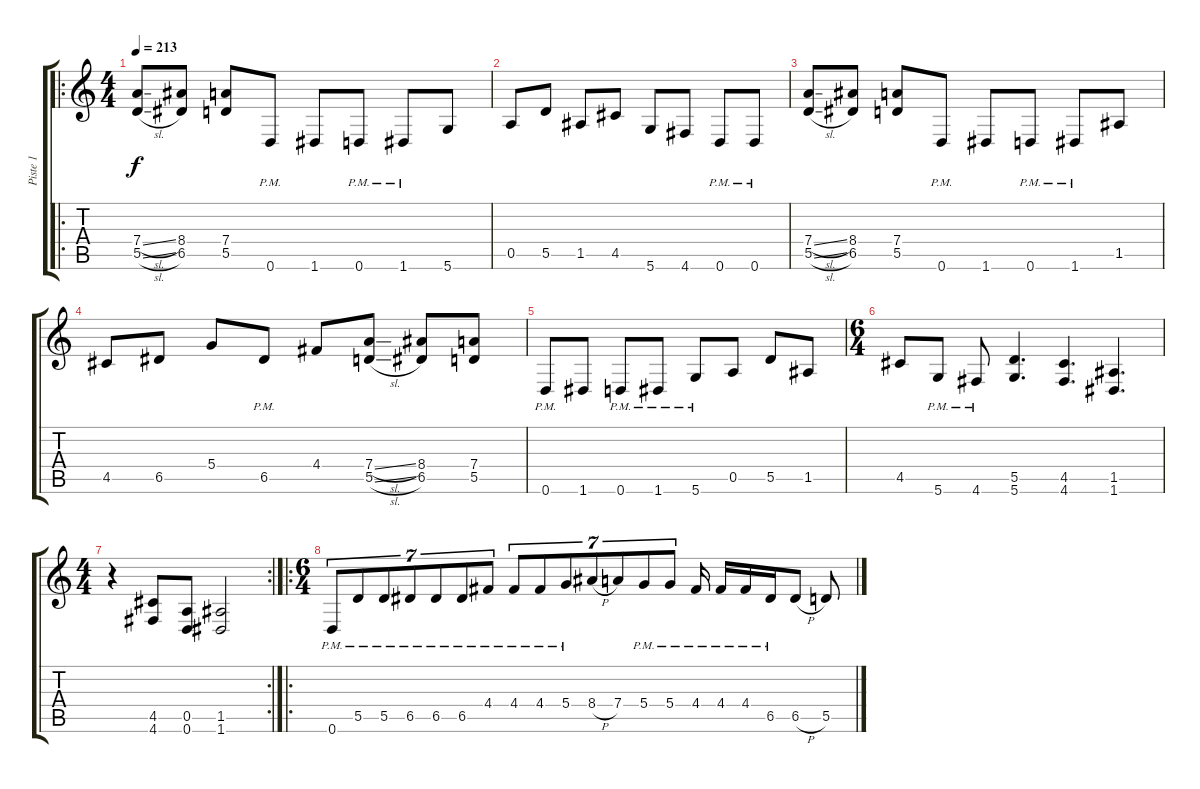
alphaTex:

\track ("Piste 1" "Piste 1") {instrument distortionguitar bank 6}
\staff {score tabs}
\tuning (E4 B3 G3 D3 A2 D2) {hide}
\ro
\ts (4 4)
\tempo 213
\clef g2
\ks c
(7.4{sl} 5.5{sl}).8{dy f} (8.4 6.5).8 (7.4 5.5).8 0.6{pm}.8 1.6.8 0.6{pm}.8 1.6{pm}.8 5.6.8 |
0.5.8 5.5.8 1.5.8 4.5.8 5.6.8 4.6.8 0.6{pm}.8 0.6{pm}.8 |
(7.4{sl} 5.5{sl}).8 (8.4 6.5).8 (7.4 5.5).8 0.6{pm}.8 1.6.8 0.6{pm}.8 1.6{pm}.8 1.5.8 |
4.5.8 6.5.8 5.4.8 6.5{pm}.8 4.4.8 (7.4{sl} 5.5{sl}).8 (8.4 6.5).8 (7.4 5.5).8 |
0.6{pm}.8 1.6.8 0.6{pm}.8 1.6{pm}.8 5.6{pm}.8 0.5.8 5.5.8 1.5.8 |
\ts (6 4)
4.5.8 5.6{pm}.8 4.6{pm}.8 (5.5 5.6).4{d} (4.5 4.6).4{d} (1.5 1.6).4{d} |
\rc 2
\ts (4 4)
r.4 (4.5 4.6).8 (0.5 0.6).8 (1.5 1.6).2 |
\ro
\ts (6 4)
0.6{pm}.8{tu (7 4)} 5.5{pm}.8{tu (7 4)} 5.5{pm}.8{tu (7 4)} 6.5{pm}.8{tu (7 4)} 6.5{pm}.8{tu (7 4)} 6.5{pm}.8{tu (7 4)} 4.4{pm}.8{tu (7 4)} 4.4{pm}.8{tu (7 4)} 4.4{pm}.8{tu (7 4)} 5.4{pm}.8{tu (7 4)} 8.4{h}.8{tu (7 4)} 7.4.8{tu (7 4)} 5.4{pm}.8{tu (7 4)} 5.4{pm}.8{tu (7 4)} 4.4{pm}.16 4.4{pm}.16 4.4{pm}.16 6.5{pm}.16 6.5{h}.8 5.5.8
